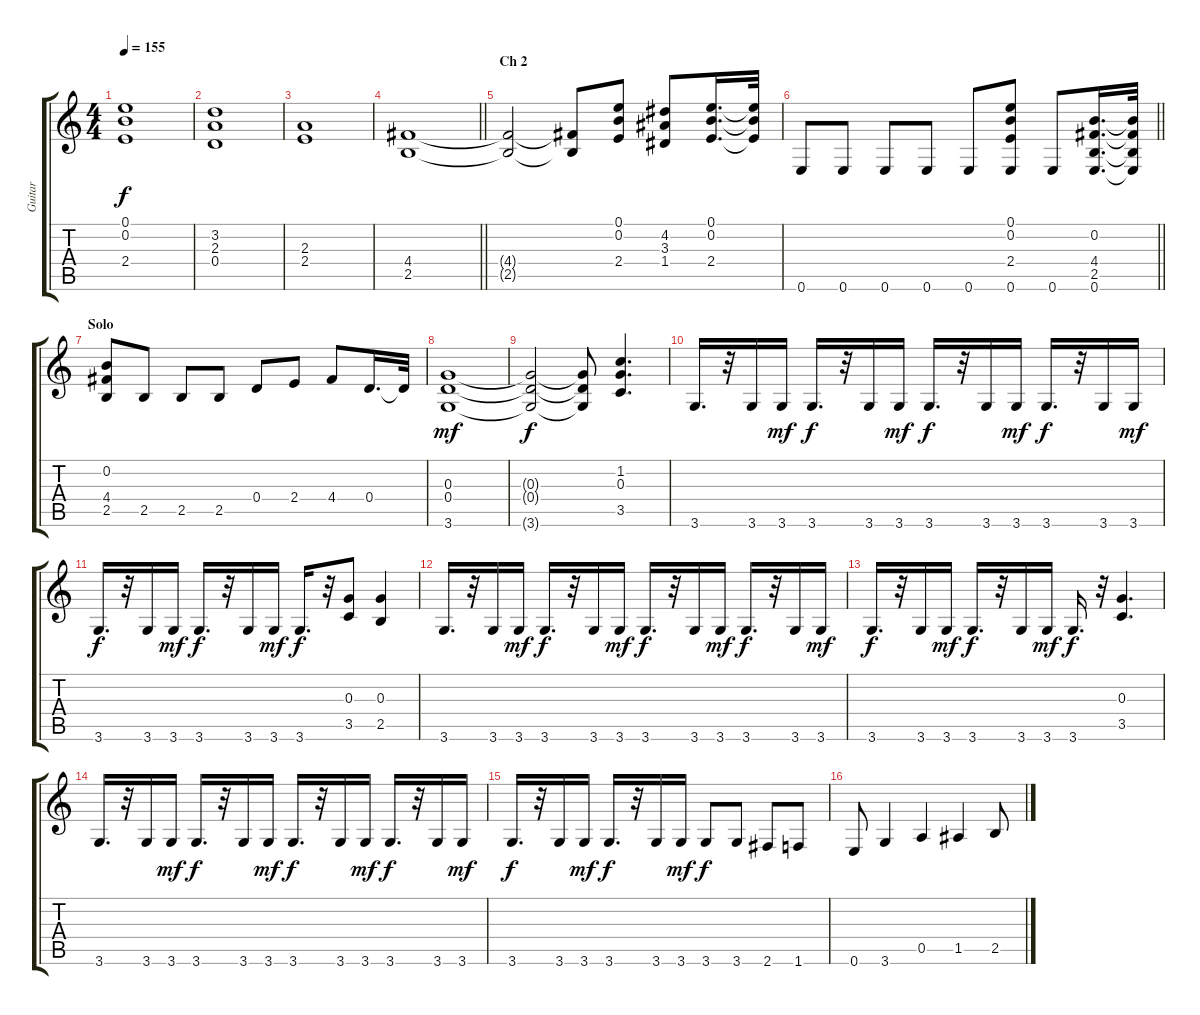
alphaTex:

\track ("Guitar" "Guitar") {instrument distortionguitar}
\staff {score tabs}
\tuning (E4 B3 G3 D3 A2 E2) {hide}
\ts (4 4)
\tempo 155
\clef g2
\ks c
(0.1 0.2 2.4).1{dy f} |
(3.2 2.3 0.4).1 |
(2.3 2.4).1 |
\barLineRight lightlight
(4.4 2.5).1 |
\section ("" "Ch 2")
(4.4{t} 2.5{t}).2 (4.4{t} 2.5{t}).8 (0.1 0.2 2.4).8 (4.2 3.3 1.4).8 (0.1 0.2 2.4).16{d} (0.1{t} 0.2{t} 2.4{t}).32 |
\barLineRight lightlight
0.6.8 0.6.8 0.6.8 0.6.8 0.6.8 (0.1 0.2 2.4 0.6).8 0.6.8 (0.2 4.4 2.5 0.6).16{d} (0.2{t} 4.4{t} 2.5{t} 0.6{t}).32 |
\section ("" "Solo")
(0.2 4.4 2.5).8 2.5.8 2.5.8 2.5.8 0.4.8 2.4.8 4.4.8 0.4.16{d} 0.4{t}.32 |
(0.3 0.4 3.6).1{dy mf} |
(0.3{t} 0.4{t} 3.6{t}).2{dy f} (0.3{t} 0.4{t} 3.6{t}).8 (1.2 0.3 3.5).4{d} |
3.6.16{d} r.32 3.6.16 3.6.16{dy mf} 3.6.16{d dy f} r.32 3.6.16 3.6.16{dy mf} 3.6.16{d dy f} r.32 3.6.16 3.6.16{dy mf} 3.6.16{d dy f} r.32 3.6.16 3.6.16{dy mf} |
3.6.16{d dy f} r.32 3.6.16 3.6.16{dy mf} 3.6.16{d dy f} r.32 3.6.16 3.6.16{dy mf} 3.6.16{d dy f} r.32 (0.3 3.5).8 (0.3 2.5).4 |
3.6.16{d} r.32 3.6.16 3.6.16{dy mf} 3.6.16{d dy f} r.32 3.6.16 3.6.16{dy mf} 3.6.16{d dy f} r.32 3.6.16 3.6.16{dy mf} 3.6.16{d dy f} r.32 3.6.16 3.6.16{dy mf} |
3.6.16{d dy f} r.32 3.6.16 3.6.16{dy mf} 3.6.16{d dy f} r.32 3.6.16 3.6.16{dy mf} 3.6.16{d dy f} r.32 (0.3 3.5).4{d} |
3.6.16{d} r.32 3.6.16 3.6.16{dy mf} 3.6.16{d dy f} r.32 3.6.16 3.6.16{dy mf} 3.6.16{d dy f} r.32 3.6.16 3.6.16{dy mf} 3.6.16{d dy f} r.32 3.6.16 3.6.16{dy mf} |
3.6.16{d dy f} r.32 3.6.16 3.6.16{dy mf} 3.6.16{d dy f} r.32 3.6.16 3.6.16{dy mf} 3.6.8{dy f} 3.6.8 2.6.8 1.6.8 |
0.6.8 3.6.4 0.5.4 1.5.4 2.5.8
